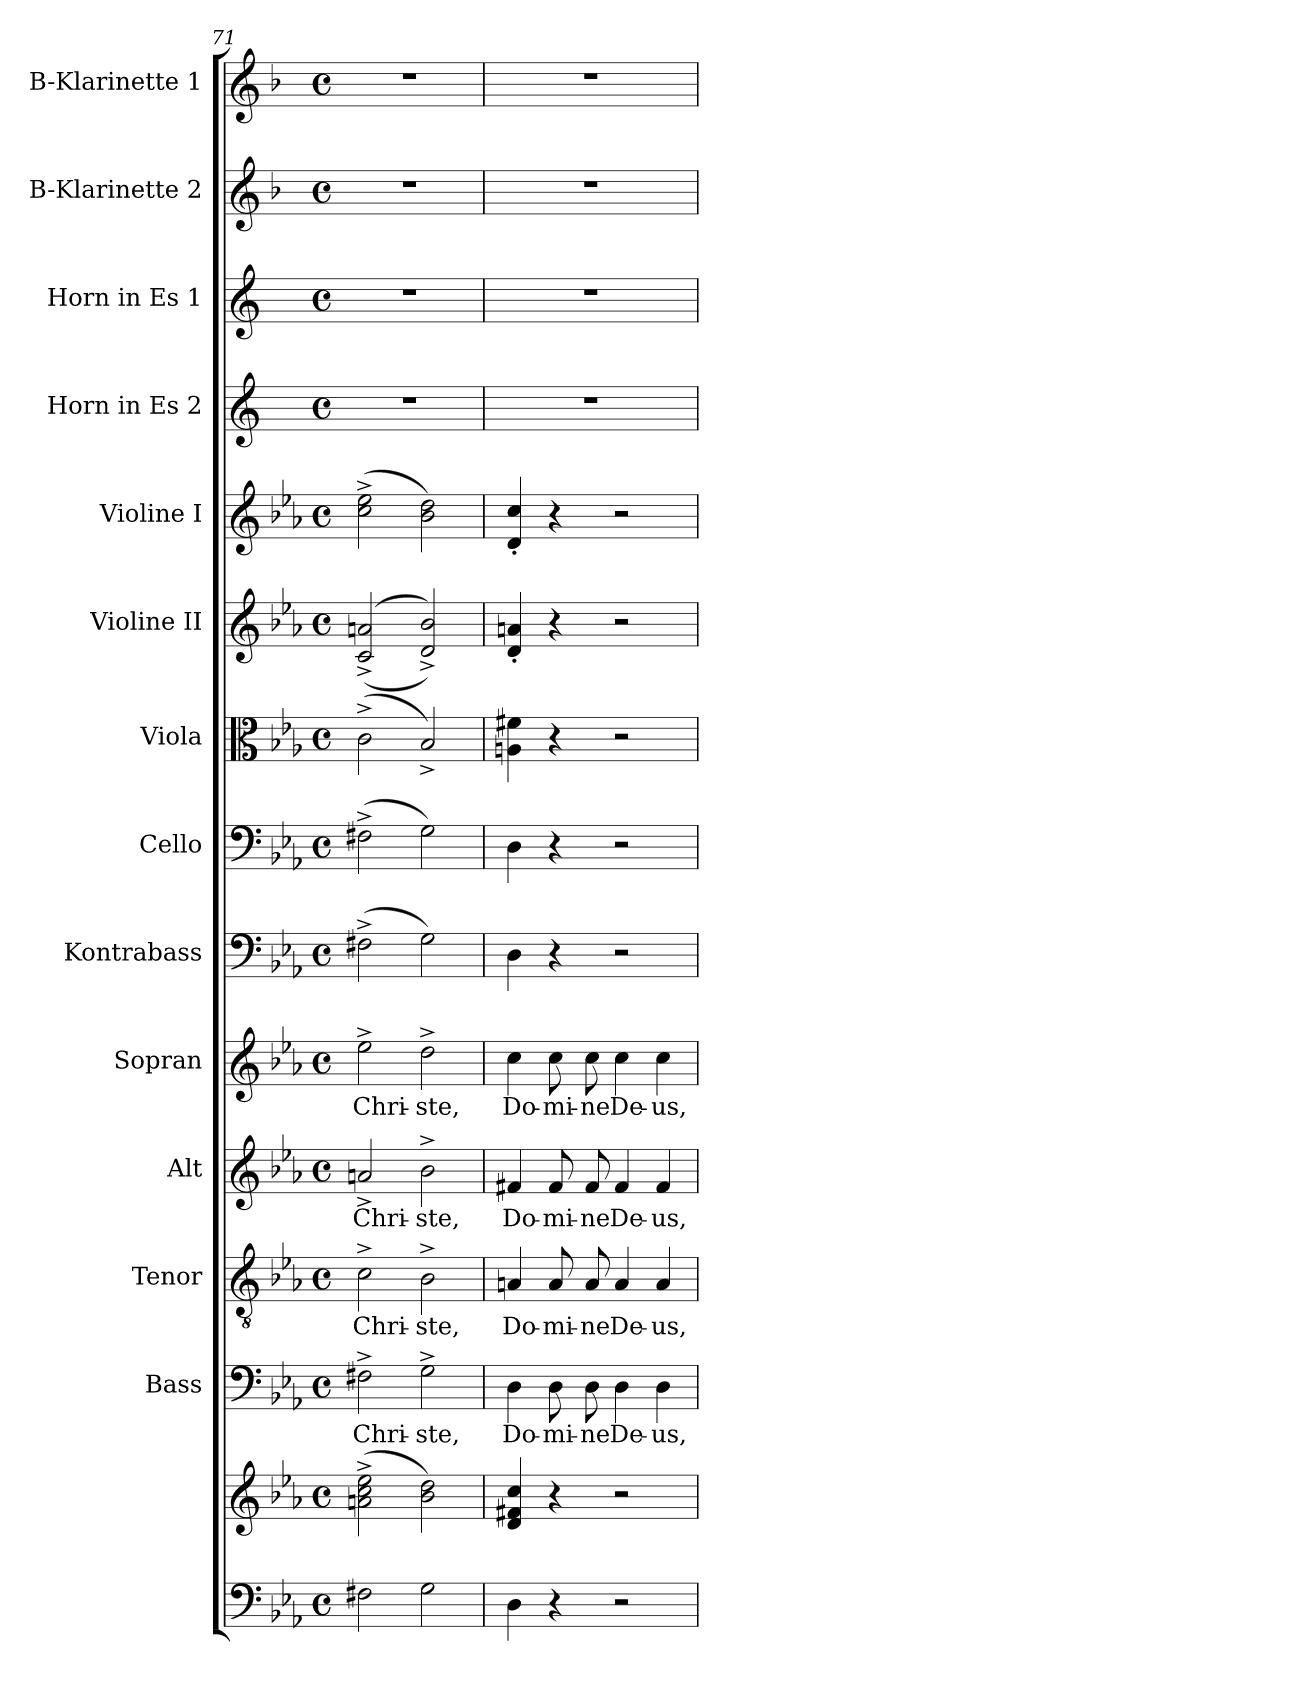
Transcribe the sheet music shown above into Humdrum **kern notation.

**kern	**kern	**kern	**text	**kern	**text	**kern	**text	**kern	**text	**kern	**kern	**kern	**kern	**kern	**kern	**kern	**kern	**kern
*part14	*part14	*part13	*part13	*part12	*part12	*part11	*part11	*part10	*part10	*part9	*part8	*part7	*part6	*part5	*part4	*part3	*part2	*part1
*staff15	*staff14	*staff13	*staff13	*staff12	*staff12	*staff11	*staff11	*staff10	*staff10	*staff9	*staff8	*staff7	*staff6	*staff5	*staff4	*staff3	*staff2	*staff1
*	*	*I"Bass	*	*I"Tenor	*	*I"Alt	*	*I"Sopran	*	*I"Kontrabass	*I"Cello	*I"Viola	*I"Violine II	*I"Violine I	*I"Horn in Es 2	*I"Horn in Es 1	*I"B-Klarinette 2	*I"B-Klarinette 1
*	*	*I'B.	*	*I'T.	*	*I'A.	*	*I'S.	*	*I'Kb.	*	*I'Vla.	*I'Vl. II	*I'Vl. I	*I'Hrn. 2	*I'Hrn. 1	*I'Kl. 2	*I'Kl. 1
*clefF4	*clefG2	*clefF4	*	*clefGv2	*	*clefG2	*	*clefG2	*	*clefF4	*clefF4	*clefC3	*clefG2	*clefG2	*clefG2	*clefG2	*clefG2	*clefG2
*	*	*	*	*	*	*	*	*	*	*ITrd7c12	*	*	*	*	*ITrd5c9	*ITrd5c9	*ITrd1c2	*ITrd1c2
*k[b-e-a-]	*k[b-e-a-]	*k[b-e-a-]	*	*k[b-e-a-]	*	*k[b-e-a-]	*	*k[b-e-a-]	*	*k[b-e-a-]	*k[b-e-a-]	*k[b-e-a-]	*k[b-e-a-]	*k[b-e-a-]	*k[b-e-a-]	*k[b-e-a-]	*k[b-e-a-]	*k[b-e-a-]
*E-:	*E-:	*E-:	*	*E-:	*	*E-:	*	*E-:	*	*E-:	*E-:	*E-:	*E-:	*E-:	*E-:	*E-:	*E-:	*E-:
*M4/4	*M4/4	*M4/4	*	*M4/4	*	*M4/4	*	*M4/4	*	*M4/4	*M4/4	*M4/4	*M4/4	*M4/4	*M4/4	*M4/4	*M4/4	*M4/4
*met(c)	*met(c)	*met(c)	*	*met(c)	*	*met(c)	*	*met(c)	*	*met(c)	*met(c)	*met(c)	*met(c)	*met(c)	*met(c)	*met(c)	*met(c)	*met(c)
=71	=71	=71	=71	=71	=71	=71	=71	=71	=71	=71	=71	=71	=71	=71	=71	=71	=71	=71
!	!	!	!LO:LY:b	!	!LO:LY:b	!	!LO:LY:b	!	!LO:LY:b	!	!	!	!	!	!	!	!	!
2F#X\	(>2an\^> 2cc\^> 2ee-\^>	2F#X^>\	Chri-	2c^>\	Chri-	2an^>/	Chri-	2ee-^>\	Chri-	(>2FF#X^>\	(>2F#X^>\	(>2c^>\	((<2c/^< 2an/^<	(>2cc\^> 2ee-\^>	1r	1r	1r	1r
!	!	!	!LO:LY:b	!	!LO:LY:b	!	!LO:LY:b	!	!LO:LY:b	!	!	!	!	!	!	!	!	!
2G\	2b-\ 2dd\)	2G^>\	-ste,	2B-^>\	-ste,	2b-^>\	-ste,	2dd^>\	-ste,	2GG\)	2G\)	2B-^</)	2d/^< 2b-/^<))	2b-\ 2dd\)	.	.	.	.
=72	=72	=72	=72	=72	=72	=72	=72	=72	=72	=72	=72	=72	=72	=72	=72	=72	=72	=72
!	!	!	!LO:LY:b	!	!LO:LY:b	!	!LO:LY:b	!	!LO:LY:b	!	!	!	!	!	!	!	!	!
4D\	4d/ 4f#X/ 4cc/	4D\	Do-	4An/	Do-	4f#X/	Do-	4cc\	Do-	4DD\	4D\	4An\ 4f#X\	4d/'< 4an/'<	4d/'< 4cc/'<	1r	1r	1r	1r
!	!	!	!LO:LY:b	!	!LO:LY:b	!	!LO:LY:b	!	!LO:LY:b	!	!	!	!	!	!	!	!	!
4r	4r	8D\	-mi-	8A/	-mi-	8f#/	-mi-	8cc\	-mi-	4r	4r	4r	4r	4r	.	.	.	.
!	!	!	!LO:LY:b	!	!LO:LY:b	!	!LO:LY:b	!	!LO:LY:b	!	!	!	!	!	!	!	!	!
.	.	8D\	-ne	8A/	-ne	8f#/	-ne	8cc\	-ne	.	.	.	.	.	.	.	.	.
!	!	!	!LO:LY:b	!	!LO:LY:b	!	!LO:LY:b	!	!LO:LY:b	!	!	!	!	!	!	!	!	!
2r	2r	4D\	De-	4A/	De-	4f#/	De-	4cc\	De-	2r	2r	2r	2r	2r	.	.	.	.
!	!	!	!LO:LY:b	!	!LO:LY:b	!	!LO:LY:b	!	!LO:LY:b	!	!	!	!	!	!	!	!	!
.	.	4D\	-us,	4A/	-us,	4f#/	-us,	4cc\	-us,	.	.	.	.	.	.	.	.	.
=	=	=	=	=	=	=	=	=	=	=	=	=	=	=	=	=	=	=
*-	*-	*-	*-	*-	*-	*-	*-	*-	*-	*-	*-	*-	*-	*-	*-	*-	*-	*-
